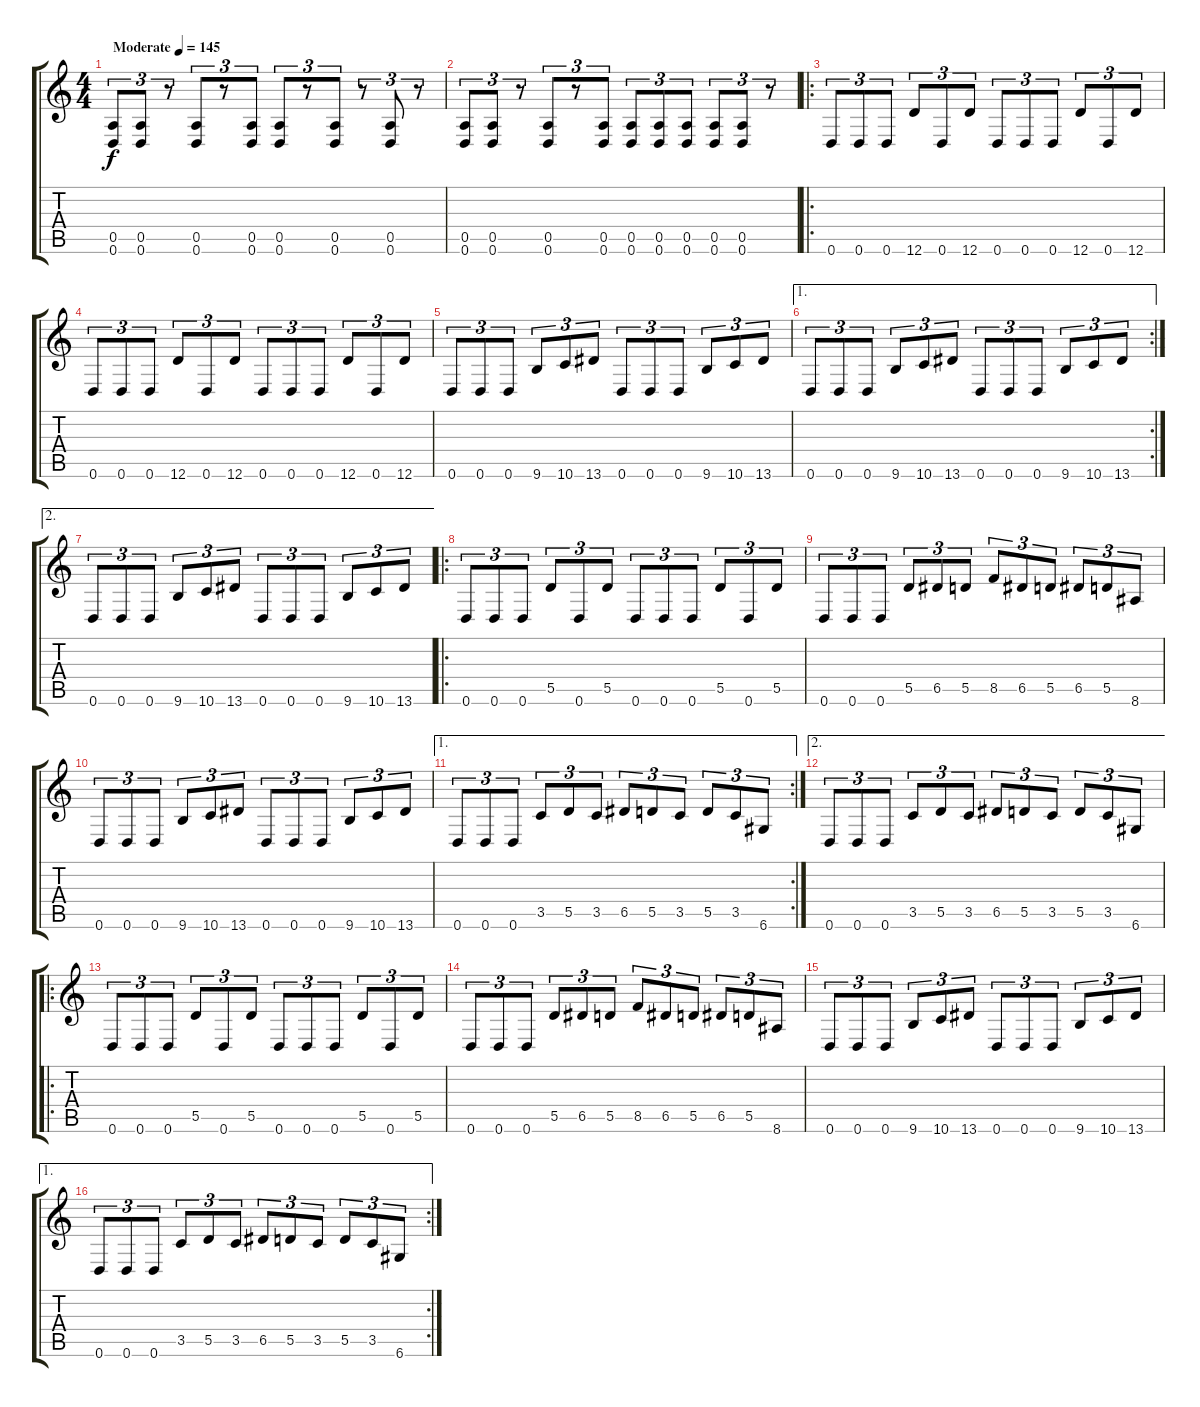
\track "" {instrument distortionguitar}
\staff {score tabs}
\tuning (E4 B3 G3 D3 A2 D2) {hide}
\ts (4 4)
\tempo (145 "Moderate")
\clef g2
\ks c
(0.5 0.6).8{tu (3 2) dy f instrument distortionguitar} (0.5 0.6).8{tu (3 2)} r.8{tu (3 2)} (0.5 0.6).8{tu (3 2)} r.8{tu (3 2)} (0.5 0.6).8{tu (3 2)} (0.5 0.6).8{tu (3 2)} r.8{tu (3 2)} (0.5 0.6).8{tu (3 2)} r.8{tu (3 2)} (0.5 0.6).8{tu (3 2)} r.8{tu (3 2)} |
(0.5 0.6).8{tu (3 2)} (0.5 0.6).8{tu (3 2)} r.8{tu (3 2)} (0.5 0.6).8{tu (3 2)} r.8{tu (3 2)} (0.5 0.6).8{tu (3 2)} (0.5 0.6).8{tu (3 2)} (0.5 0.6).8{tu (3 2)} (0.5 0.6).8{tu (3 2)} (0.5 0.6).8{tu (3 2)} (0.5 0.6).8{tu (3 2)} r.8{tu (3 2)} |
\ro
0.6.8{tu (3 2)} 0.6.8{tu (3 2)} 0.6.8{tu (3 2)} 12.6.8{tu (3 2)} 0.6.8{tu (3 2)} 12.6.8{tu (3 2)} 0.6.8{tu (3 2)} 0.6.8{tu (3 2)} 0.6.8{tu (3 2)} 12.6.8{tu (3 2)} 0.6.8{tu (3 2)} 12.6.8{tu (3 2)} |
0.6.8{tu (3 2)} 0.6.8{tu (3 2)} 0.6.8{tu (3 2)} 12.6.8{tu (3 2)} 0.6.8{tu (3 2)} 12.6.8{tu (3 2)} 0.6.8{tu (3 2)} 0.6.8{tu (3 2)} 0.6.8{tu (3 2)} 12.6.8{tu (3 2)} 0.6.8{tu (3 2)} 12.6.8{tu (3 2)} |
0.6.8{tu (3 2)} 0.6.8{tu (3 2)} 0.6.8{tu (3 2)} 9.6.8{tu (3 2)} 10.6.8{tu (3 2)} 13.6.8{tu (3 2)} 0.6.8{tu (3 2)} 0.6.8{tu (3 2)} 0.6.8{tu (3 2)} 9.6.8{tu (3 2)} 10.6.8{tu (3 2)} 13.6.8{tu (3 2)} |
\ae 1
\rc 2
0.6.8{tu (3 2)} 0.6.8{tu (3 2)} 0.6.8{tu (3 2)} 9.6.8{tu (3 2)} 10.6.8{tu (3 2)} 13.6.8{tu (3 2)} 0.6.8{tu (3 2)} 0.6.8{tu (3 2)} 0.6.8{tu (3 2)} 9.6.8{tu (3 2)} 10.6.8{tu (3 2)} 13.6.8{tu (3 2)} |
\ae 2
0.6.8{tu (3 2)} 0.6.8{tu (3 2)} 0.6.8{tu (3 2)} 9.6.8{tu (3 2)} 10.6.8{tu (3 2)} 13.6.8{tu (3 2)} 0.6.8{tu (3 2)} 0.6.8{tu (3 2)} 0.6.8{tu (3 2)} 9.6.8{tu (3 2)} 10.6.8{tu (3 2)} 13.6.8{tu (3 2)} |
\ro
0.6.8{tu (3 2)} 0.6.8{tu (3 2)} 0.6.8{tu (3 2)} 5.5.8{tu (3 2)} 0.6.8{tu (3 2)} 5.5.8{tu (3 2)} 0.6.8{tu (3 2)} 0.6.8{tu (3 2)} 0.6.8{tu (3 2)} 5.5.8{tu (3 2)} 0.6.8{tu (3 2)} 5.5.8{tu (3 2)} |
0.6.8{tu (3 2)} 0.6.8{tu (3 2)} 0.6.8{tu (3 2)} 5.5.8{tu (3 2)} 6.5.8{tu (3 2)} 5.5.8{tu (3 2)} 8.5.8{tu (3 2)} 6.5.8{tu (3 2)} 5.5.8{tu (3 2)} 6.5.8{tu (3 2)} 5.5.8{tu (3 2)} 8.6.8{tu (3 2)} |
0.6.8{tu (3 2)} 0.6.8{tu (3 2)} 0.6.8{tu (3 2)} 9.6.8{tu (3 2)} 10.6.8{tu (3 2)} 13.6.8{tu (3 2)} 0.6.8{tu (3 2)} 0.6.8{tu (3 2)} 0.6.8{tu (3 2)} 9.6.8{tu (3 2)} 10.6.8{tu (3 2)} 13.6.8{tu (3 2)} |
\ae 1
\rc 2
0.6.8{tu (3 2)} 0.6.8{tu (3 2)} 0.6.8{tu (3 2)} 3.5.8{tu (3 2)} 5.5.8{tu (3 2)} 3.5.8{tu (3 2)} 6.5.8{tu (3 2)} 5.5.8{tu (3 2)} 3.5.8{tu (3 2)} 5.5.8{tu (3 2)} 3.5.8{tu (3 2)} 6.6.8{tu (3 2)} |
\ae 2
0.6.8{tu (3 2)} 0.6.8{tu (3 2)} 0.6.8{tu (3 2)} 3.5.8{tu (3 2)} 5.5.8{tu (3 2)} 3.5.8{tu (3 2)} 6.5.8{tu (3 2)} 5.5.8{tu (3 2)} 3.5.8{tu (3 2)} 5.5.8{tu (3 2)} 3.5.8{tu (3 2)} 6.6.8{tu (3 2)} |
\ro
0.6.8{tu (3 2)} 0.6.8{tu (3 2)} 0.6.8{tu (3 2)} 5.5.8{tu (3 2)} 0.6.8{tu (3 2)} 5.5.8{tu (3 2)} 0.6.8{tu (3 2)} 0.6.8{tu (3 2)} 0.6.8{tu (3 2)} 5.5.8{tu (3 2)} 0.6.8{tu (3 2)} 5.5.8{tu (3 2)} |
0.6.8{tu (3 2)} 0.6.8{tu (3 2)} 0.6.8{tu (3 2)} 5.5.8{tu (3 2)} 6.5.8{tu (3 2)} 5.5.8{tu (3 2)} 8.5.8{tu (3 2)} 6.5.8{tu (3 2)} 5.5.8{tu (3 2)} 6.5.8{tu (3 2)} 5.5.8{tu (3 2)} 8.6.8{tu (3 2)} |
0.6.8{tu (3 2)} 0.6.8{tu (3 2)} 0.6.8{tu (3 2)} 9.6.8{tu (3 2)} 10.6.8{tu (3 2)} 13.6.8{tu (3 2)} 0.6.8{tu (3 2)} 0.6.8{tu (3 2)} 0.6.8{tu (3 2)} 9.6.8{tu (3 2)} 10.6.8{tu (3 2)} 13.6.8{tu (3 2)} |
\ae 1
\rc 2
0.6.8{tu (3 2)} 0.6.8{tu (3 2)} 0.6.8{tu (3 2)} 3.5.8{tu (3 2)} 5.5.8{tu (3 2)} 3.5.8{tu (3 2)} 6.5.8{tu (3 2)} 5.5.8{tu (3 2)} 3.5.8{tu (3 2)} 5.5.8{tu (3 2)} 3.5.8{tu (3 2)} 6.6.8{tu (3 2)}
